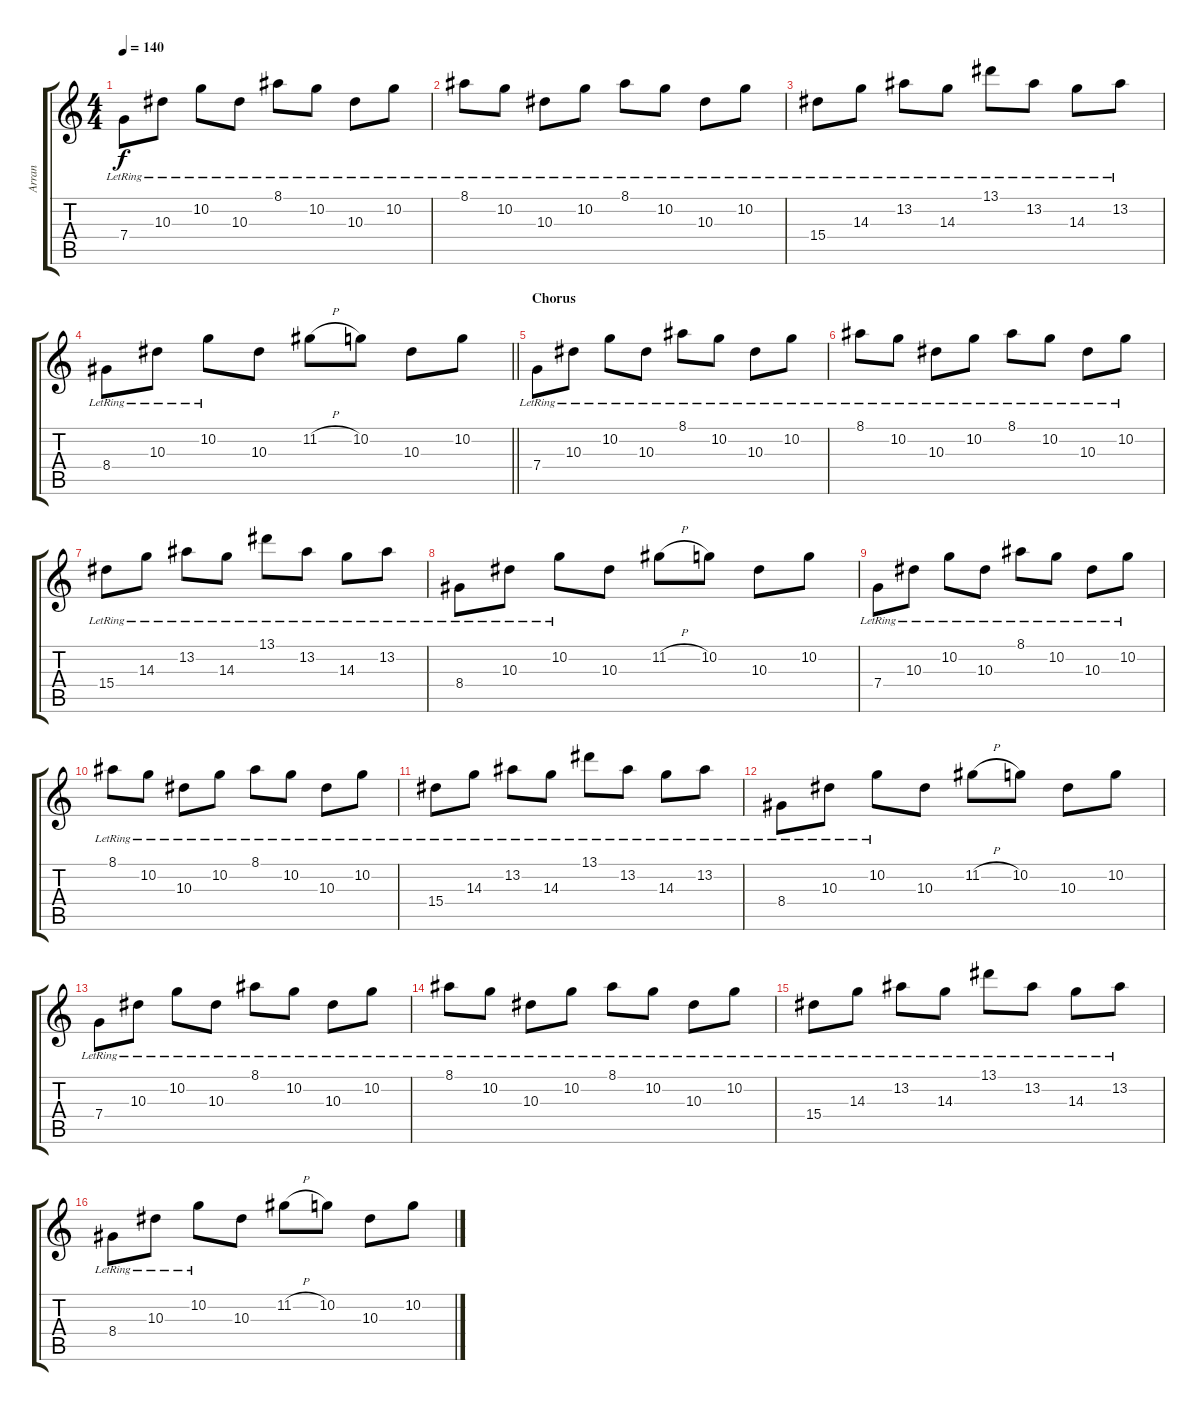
\track ("Arran" "Arran") {instrument distortionguitar}
\staff {score tabs}
\tuning (D4 A3 F3 C3 G2 C2) {hide}
\ts (4 4)
\tempo 140
\clef g2
\ks c
7.4{lr}.8{dy f} 10.3{lr}.8 10.2{lr}.8 10.3{lr}.8 8.1{lr}.8 10.2{lr}.8 10.3{lr}.8 10.2{lr}.8 |
8.1{lr}.8 10.2{lr}.8 10.3{lr}.8 10.2{lr}.8 8.1{lr}.8 10.2{lr}.8 10.3{lr}.8 10.2{lr}.8 |
15.4{lr}.8 14.3{lr}.8 13.2{lr}.8 14.3{lr}.8 13.1{lr}.8 13.2{lr}.8 14.3{lr}.8 13.2{lr}.8 |
\barLineRight lightlight
8.4{lr}.8 10.3{lr}.8 10.2{lr}.8 10.3.8 11.2{h}.8 10.2.8 10.3.8 10.2.8 |
\section ("" "Chorus")
7.4{lr}.8 10.3{lr}.8 10.2{lr}.8 10.3{lr}.8 8.1{lr}.8 10.2{lr}.8 10.3{lr}.8 10.2{lr}.8 |
8.1{lr}.8 10.2{lr}.8 10.3{lr}.8 10.2{lr}.8 8.1{lr}.8 10.2{lr}.8 10.3{lr}.8 10.2{lr}.8 |
15.4{lr}.8 14.3{lr}.8 13.2{lr}.8 14.3{lr}.8 13.1{lr}.8 13.2{lr}.8 14.3{lr}.8 13.2{lr}.8 |
8.4{lr}.8 10.3{lr}.8 10.2{lr}.8 10.3.8 11.2{h}.8 10.2.8 10.3.8 10.2.8 |
7.4{lr}.8 10.3{lr}.8 10.2{lr}.8 10.3{lr}.8 8.1{lr}.8 10.2{lr}.8 10.3{lr}.8 10.2{lr}.8 |
8.1{lr}.8 10.2{lr}.8 10.3{lr}.8 10.2{lr}.8 8.1{lr}.8 10.2{lr}.8 10.3{lr}.8 10.2{lr}.8 |
15.4{lr}.8 14.3{lr}.8 13.2{lr}.8 14.3{lr}.8 13.1{lr}.8 13.2{lr}.8 14.3{lr}.8 13.2{lr}.8 |
8.4{lr}.8 10.3{lr}.8 10.2{lr}.8 10.3.8 11.2{h}.8 10.2.8 10.3.8 10.2.8 |
7.4{lr}.8 10.3{lr}.8 10.2{lr}.8 10.3{lr}.8 8.1{lr}.8 10.2{lr}.8 10.3{lr}.8 10.2{lr}.8 |
8.1{lr}.8 10.2{lr}.8 10.3{lr}.8 10.2{lr}.8 8.1{lr}.8 10.2{lr}.8 10.3{lr}.8 10.2{lr}.8 |
15.4{lr}.8 14.3{lr}.8 13.2{lr}.8 14.3{lr}.8 13.1{lr}.8 13.2{lr}.8 14.3{lr}.8 13.2{lr}.8 |
8.4{lr}.8 10.3{lr}.8 10.2{lr}.8 10.3.8 11.2{h}.8 10.2.8 10.3.8 10.2.8
